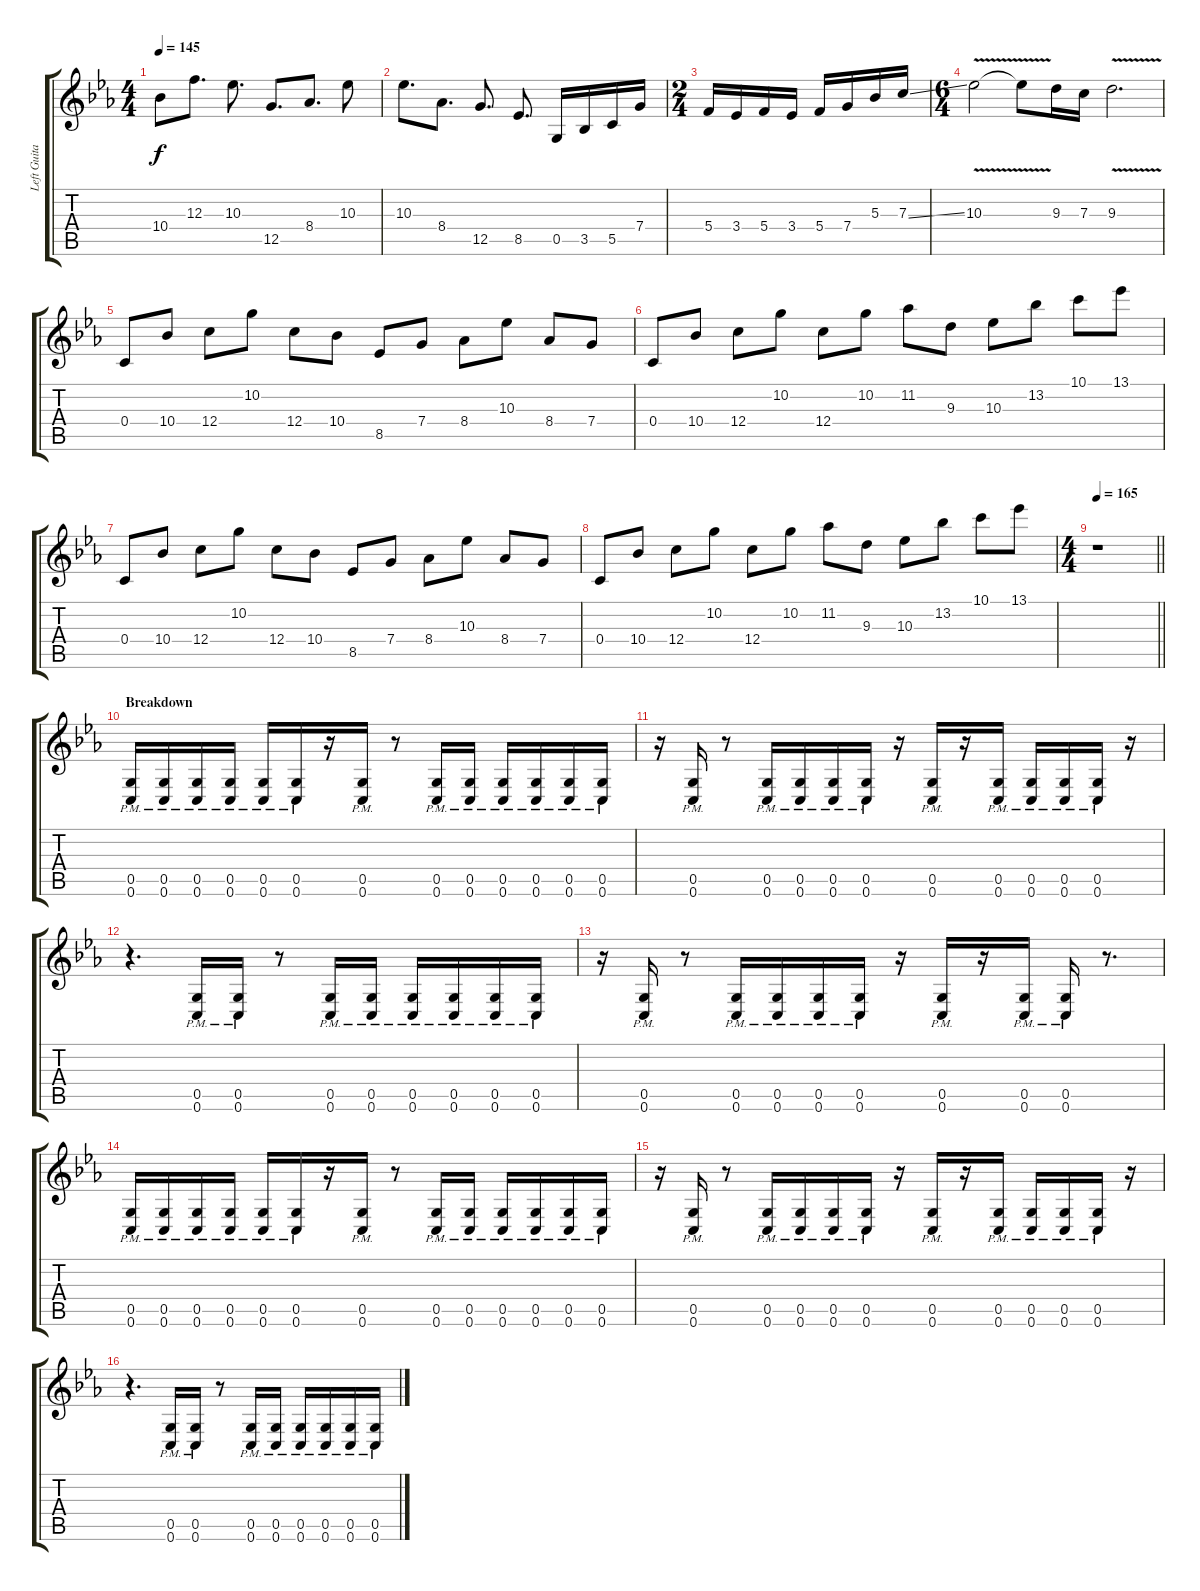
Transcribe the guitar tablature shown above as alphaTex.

\track ("Left Guitar" "Left Guita") {instrument overdrivenguitar}
\staff {score tabs}
\tuning (D4 A3 F3 C3 G2 C2) {hide}
\ts (4 4)
\tempo 145
\clef g2
\ks eb
10.4{t}.8{dy f} 12.3.8{d} 10.3.8{d} 12.5.8{d} 8.4.8{d} 10.3.8 |
10.3.8{d} 8.4.8{d} 12.5.8{d} 8.5.8{d} 0.5.16 3.5.16 5.5.16 7.4.16 |
\ts (2 4)
5.4.16 3.4.16 5.4.16 3.4.16 5.4.16 7.4.16 5.3.16 7.3{ss}.16 |
\ts (6 4)
10.3{v}.2 10.3{t}.8 9.3.16 7.3.16 9.3{v}.2{d} |
0.4.8 10.4.8 12.4.8 10.2.8 12.4.8 10.4.8 8.5.8 7.4.8 8.4.8 10.3.8 8.4.8 7.4.8 |
0.4.8 10.4.8 12.4.8 10.2.8 12.4.8 10.2.8 11.2.8 9.3.8 10.3.8 13.2.8 10.1.8 13.1.8 |
0.4.8 10.4.8 12.4.8 10.2.8 12.4.8 10.4.8 8.5.8 7.4.8 8.4.8 10.3.8 8.4.8 7.4.8 |
0.4.8 10.4.8 12.4.8 10.2.8 12.4.8 10.2.8 11.2.8 9.3.8 10.3.8 13.2.8 10.1.8 13.1.8 |
\ts (4 4)
\tempo 165
\barLineRight lightlight
r.1 |
\section ("" "Breakdown")
(0.5{pm} 0.6{pm}).16 (0.5{pm} 0.6{pm}).16 (0.5{pm} 0.6{pm}).16 (0.5{pm} 0.6{pm}).16 (0.5{pm} 0.6{pm}).16 (0.5{pm} 0.6{pm}).16 r.16 (0.5{pm} 0.6{pm}).16 r.8 (0.5{pm} 0.6{pm}).16 (0.5{pm} 0.6{pm}).16 (0.5{pm} 0.6{pm}).16 (0.5{pm} 0.6{pm}).16 (0.5{pm} 0.6{pm}).16 (0.5{pm} 0.6{pm}).16 |
r.16 (0.5{pm} 0.6{pm}).16 r.8 (0.5{pm} 0.6{pm}).16 (0.5{pm} 0.6{pm}).16 (0.5{pm} 0.6{pm}).16 (0.5{pm} 0.6{pm}).16 r.16 (0.5{pm} 0.6{pm}).16 r.16 (0.5{pm} 0.6{pm}).16 (0.5{pm} 0.6{pm}).16 (0.5{pm} 0.6{pm}).16 (0.5{pm} 0.6{pm}).16 r.16 |
r.4{d} (0.5{pm} 0.6{pm}).16 (0.5{pm} 0.6{pm}).16 r.8 (0.5{pm} 0.6{pm}).16 (0.5{pm} 0.6{pm}).16 (0.5{pm} 0.6{pm}).16 (0.5{pm} 0.6{pm}).16 (0.5{pm} 0.6{pm}).16 (0.5{pm} 0.6{pm}).16 |
r.16 (0.5{pm} 0.6{pm}).16 r.8 (0.5{pm} 0.6{pm}).16 (0.5{pm} 0.6{pm}).16 (0.5{pm} 0.6{pm}).16 (0.5{pm} 0.6{pm}).16 r.16 (0.5{pm} 0.6{pm}).16 r.16 (0.5{pm} 0.6{pm}).16 (0.5{pm} 0.6{pm}).16 r.8{d} |
(0.5{pm} 0.6{pm}).16 (0.5{pm} 0.6{pm}).16 (0.5{pm} 0.6{pm}).16 (0.5{pm} 0.6{pm}).16 (0.5{pm} 0.6{pm}).16 (0.5{pm} 0.6{pm}).16 r.16 (0.5{pm} 0.6{pm}).16 r.8 (0.5{pm} 0.6{pm}).16 (0.5{pm} 0.6{pm}).16 (0.5{pm} 0.6{pm}).16 (0.5{pm} 0.6{pm}).16 (0.5{pm} 0.6{pm}).16 (0.5{pm} 0.6{pm}).16 |
r.16 (0.5{pm} 0.6{pm}).16 r.8 (0.5{pm} 0.6{pm}).16 (0.5{pm} 0.6{pm}).16 (0.5{pm} 0.6{pm}).16 (0.5{pm} 0.6{pm}).16 r.16 (0.5{pm} 0.6{pm}).16 r.16 (0.5{pm} 0.6{pm}).16 (0.5{pm} 0.6{pm}).16 (0.5{pm} 0.6{pm}).16 (0.5{pm} 0.6{pm}).16 r.16 |
r.4{d} (0.5{pm} 0.6{pm}).16 (0.5{pm} 0.6{pm}).16 r.8 (0.5{pm} 0.6{pm}).16 (0.5{pm} 0.6{pm}).16 (0.5{pm} 0.6{pm}).16 (0.5{pm} 0.6{pm}).16 (0.5{pm} 0.6{pm}).16 (0.5{pm} 0.6{pm}).16
